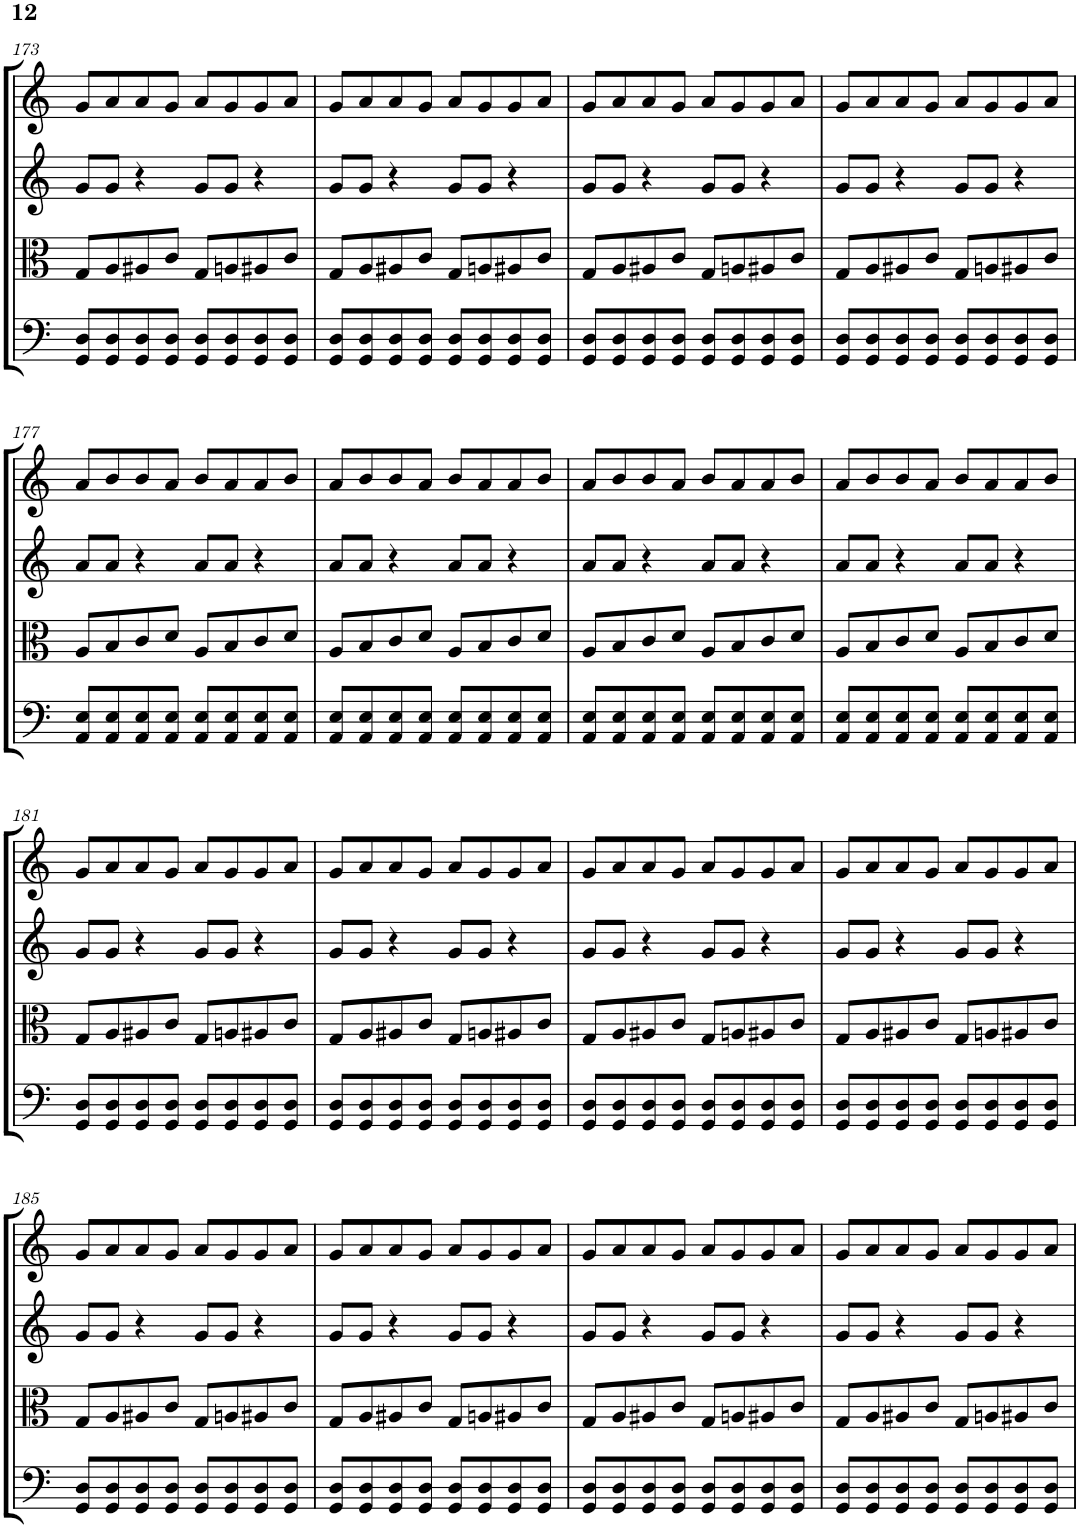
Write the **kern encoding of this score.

**kern	**kern	**kern	**kern
*part4	*part3	*part2	*part1
*staff4	*staff3	*staff2	*staff1
*I"Violoncello	*I"Viola	*I"Violin II	*I"Violin I
*I'Vc	*I'Vla	*I'Vln	*I'Vln
!!LO:PB:g=z
*clefF4	*clefC3	*clefG2	*clefG2
*k[]	*k[]	*k[]	*k[]
*M4/4	*M4/4	*M4/4	*M4/4
=173	=173	=173	=173
8GG/ 8D/L	8G/L	8g/L	8g/L
8GG/ 8D/	8A/	8g/J	8a/
8GG/ 8D/	8A#X/	4r	8a/
8GG/ 8D/J	8c/J	.	8g/J
8GG/ 8D/L	8G/L	8g/L	8a/L
8GG/ 8D/	8An/	8g/J	8g/
8GG/ 8D/	8A#X/	4r	8g/
8GG/ 8D/J	8c/J	.	8a/J
=174	=174	=174	=174
8GG/ 8D/L	8G/L	8g/L	8g/L
8GG/ 8D/	8A/	8g/J	8a/
8GG/ 8D/	8A#X/	4r	8a/
8GG/ 8D/J	8c/J	.	8g/J
8GG/ 8D/L	8G/L	8g/L	8a/L
8GG/ 8D/	8An/	8g/J	8g/
8GG/ 8D/	8A#X/	4r	8g/
8GG/ 8D/J	8c/J	.	8a/J
=175	=175	=175	=175
8GG/ 8D/L	8G/L	8g/L	8g/L
8GG/ 8D/	8A/	8g/J	8a/
8GG/ 8D/	8A#X/	4r	8a/
8GG/ 8D/J	8c/J	.	8g/J
8GG/ 8D/L	8G/L	8g/L	8a/L
8GG/ 8D/	8An/	8g/J	8g/
8GG/ 8D/	8A#X/	4r	8g/
8GG/ 8D/J	8c/J	.	8a/J
=176	=176	=176	=176
8GG/ 8D/L	8G/L	8g/L	8g/L
8GG/ 8D/	8A/	8g/J	8a/
8GG/ 8D/	8A#X/	4r	8a/
8GG/ 8D/J	8c/J	.	8g/J
8GG/ 8D/L	8G/L	8g/L	8a/L
8GG/ 8D/	8An/	8g/J	8g/
8GG/ 8D/	8A#X/	4r	8g/
8GG/ 8D/J	8c/J	.	8a/J
!!LO:LB:g=z
=177	=177	=177	=177
8AA/ 8E/L	8A/L	8a/L	8a/L
8AA/ 8E/	8B/	8a/J	8b/
8AA/ 8E/	8c/	4r	8b/
8AA/ 8E/J	8d/J	.	8a/J
8AA/ 8E/L	8A/L	8a/L	8b/L
8AA/ 8E/	8B/	8a/J	8a/
8AA/ 8E/	8c/	4r	8a/
8AA/ 8E/J	8d/J	.	8b/J
=178	=178	=178	=178
8AA/ 8E/L	8A/L	8a/L	8a/L
8AA/ 8E/	8B/	8a/J	8b/
8AA/ 8E/	8c/	4r	8b/
8AA/ 8E/J	8d/J	.	8a/J
8AA/ 8E/L	8A/L	8a/L	8b/L
8AA/ 8E/	8B/	8a/J	8a/
8AA/ 8E/	8c/	4r	8a/
8AA/ 8E/J	8d/J	.	8b/J
=179	=179	=179	=179
8AA/ 8E/L	8A/L	8a/L	8a/L
8AA/ 8E/	8B/	8a/J	8b/
8AA/ 8E/	8c/	4r	8b/
8AA/ 8E/J	8d/J	.	8a/J
8AA/ 8E/L	8A/L	8a/L	8b/L
8AA/ 8E/	8B/	8a/J	8a/
8AA/ 8E/	8c/	4r	8a/
8AA/ 8E/J	8d/J	.	8b/J
=180	=180	=180	=180
8AA/ 8E/L	8A/L	8a/L	8a/L
8AA/ 8E/	8B/	8a/J	8b/
8AA/ 8E/	8c/	4r	8b/
8AA/ 8E/J	8d/J	.	8a/J
8AA/ 8E/L	8A/L	8a/L	8b/L
8AA/ 8E/	8B/	8a/J	8a/
8AA/ 8E/	8c/	4r	8a/
8AA/ 8E/J	8d/J	.	8b/J
!!LO:LB:g=z
=181	=181	=181	=181
8GG/ 8D/L	8G/L	8g/L	8g/L
8GG/ 8D/	8A/	8g/J	8a/
8GG/ 8D/	8A#X/	4r	8a/
8GG/ 8D/J	8c/J	.	8g/J
8GG/ 8D/L	8G/L	8g/L	8a/L
8GG/ 8D/	8An/	8g/J	8g/
8GG/ 8D/	8A#X/	4r	8g/
8GG/ 8D/J	8c/J	.	8a/J
=182	=182	=182	=182
8GG/ 8D/L	8G/L	8g/L	8g/L
8GG/ 8D/	8A/	8g/J	8a/
8GG/ 8D/	8A#X/	4r	8a/
8GG/ 8D/J	8c/J	.	8g/J
8GG/ 8D/L	8G/L	8g/L	8a/L
8GG/ 8D/	8An/	8g/J	8g/
8GG/ 8D/	8A#X/	4r	8g/
8GG/ 8D/J	8c/J	.	8a/J
=183	=183	=183	=183
8GG/ 8D/L	8G/L	8g/L	8g/L
8GG/ 8D/	8A/	8g/J	8a/
8GG/ 8D/	8A#X/	4r	8a/
8GG/ 8D/J	8c/J	.	8g/J
8GG/ 8D/L	8G/L	8g/L	8a/L
8GG/ 8D/	8An/	8g/J	8g/
8GG/ 8D/	8A#X/	4r	8g/
8GG/ 8D/J	8c/J	.	8a/J
=184	=184	=184	=184
8GG/ 8D/L	8G/L	8g/L	8g/L
8GG/ 8D/	8A/	8g/J	8a/
8GG/ 8D/	8A#X/	4r	8a/
8GG/ 8D/J	8c/J	.	8g/J
8GG/ 8D/L	8G/L	8g/L	8a/L
8GG/ 8D/	8An/	8g/J	8g/
8GG/ 8D/	8A#X/	4r	8g/
8GG/ 8D/J	8c/J	.	8a/J
!!LO:LB:g=z
=185	=185	=185	=185
8GG/ 8D/L	8G/L	8g/L	8g/L
8GG/ 8D/	8A/	8g/J	8a/
8GG/ 8D/	8A#X/	4r	8a/
8GG/ 8D/J	8c/J	.	8g/J
8GG/ 8D/L	8G/L	8g/L	8a/L
8GG/ 8D/	8An/	8g/J	8g/
8GG/ 8D/	8A#X/	4r	8g/
8GG/ 8D/J	8c/J	.	8a/J
=186	=186	=186	=186
8GG/ 8D/L	8G/L	8g/L	8g/L
8GG/ 8D/	8A/	8g/J	8a/
8GG/ 8D/	8A#X/	4r	8a/
8GG/ 8D/J	8c/J	.	8g/J
8GG/ 8D/L	8G/L	8g/L	8a/L
8GG/ 8D/	8An/	8g/J	8g/
8GG/ 8D/	8A#X/	4r	8g/
8GG/ 8D/J	8c/J	.	8a/J
=187	=187	=187	=187
8GG/ 8D/L	8G/L	8g/L	8g/L
8GG/ 8D/	8A/	8g/J	8a/
8GG/ 8D/	8A#X/	4r	8a/
8GG/ 8D/J	8c/J	.	8g/J
8GG/ 8D/L	8G/L	8g/L	8a/L
8GG/ 8D/	8An/	8g/J	8g/
8GG/ 8D/	8A#X/	4r	8g/
8GG/ 8D/J	8c/J	.	8a/J
=188	=188	=188	=188
8GG/ 8D/L	8G/L	8g/L	8g/L
8GG/ 8D/	8A/	8g/J	8a/
8GG/ 8D/	8A#X/	4r	8a/
8GG/ 8D/J	8c/J	.	8g/J
8GG/ 8D/L	8G/L	8g/L	8a/L
8GG/ 8D/	8An/	8g/J	8g/
8GG/ 8D/	8A#X/	4r	8g/
8GG/ 8D/J	8c/J	.	8a/J
=	=	=	=
*-	*-	*-	*-
